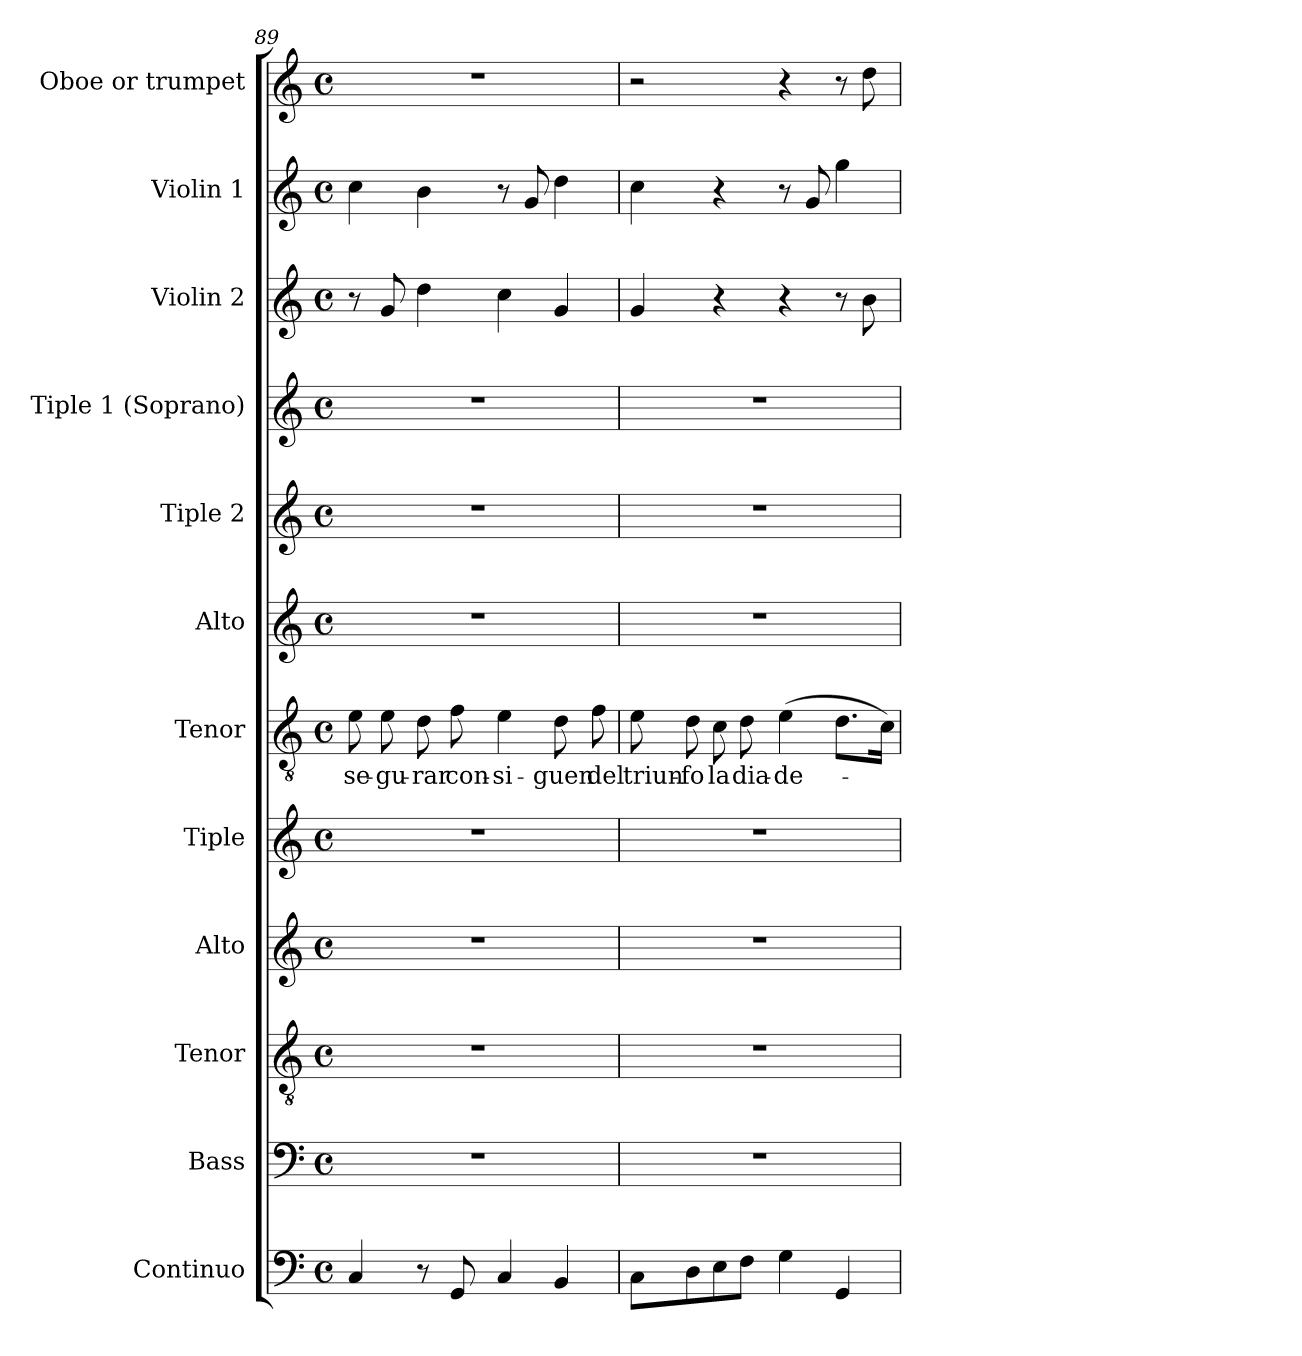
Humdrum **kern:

**kern	**kern	**kern	**kern	**kern	**kern	**text	**kern	**kern	**kern	**kern	**kern	**kern
*part12	*part11	*part10	*part9	*part8	*part7	*part7	*part6	*part5	*part4	*part3	*part2	*part1
*staff12	*staff11	*staff10	*staff9	*staff8	*staff7	*staff7	*staff6	*staff5	*staff4	*staff3	*staff2	*staff1
*I"Continuo	*I"Bass	*I"Tenor	*I"Alto	*I"Tiple	*I"Tenor	*	*I"Alto	*I"Tiple 2	*I"Tiple 1 (Soprano)	*I"Violin 2	*I"Violin 1	*I"Oboe or trumpet
*	*I'B.	*I'T.	*I'A.	*	*I'T.	*	*I'A.	*	*I'S1.	*I'Vln. 2	*I'Vln. 1	*I'Ob.
!!LO:LB:g=z
*clefF4	*clefF4	*clefGv2	*clefG2	*clefG2	*clefGv2	*	*clefG2	*clefG2	*clefG2	*clefG2	*clefG2	*clefG2
*	*	*ITrd7c12	*	*	*ITrd7c12	*	*	*	*	*	*	*
*k[]	*k[]	*k[]	*k[]	*k[]	*k[]	*	*k[]	*k[]	*k[]	*k[]	*k[]	*k[]
*C:	*C:	*C:	*C:	*C:	*C:	*	*C:	*C:	*C:	*C:	*C:	*C:
*M4/4	*M4/4	*M4/4	*M4/4	*M4/4	*M4/4	*	*M4/4	*M4/4	*M4/4	*M4/4	*M4/4	*M4/4
*met(c)	*met(c)	*met(c)	*met(c)	*met(c)	*met(c)	*	*met(c)	*met(c)	*met(c)	*met(c)	*met(c)	*met(c)
=89	=89	=89	=89	=89	=89	=89	=89	=89	=89	=89	=89	=89
!	!	!	!	!	!	!LO:LY:b:color=#000000	!	!	!	!	!	!
4Ci/	1r	1r	1r	1r	8Ei\	-se-	1r	1r	1r	8r	4cci\	1r
!	!	!	!	!	!	!LO:LY:b:color=#000000	!	!	!	!	!	!
.	.	.	.	.	8Ei\	-gu-	.	.	.	8gi/	.	.
!	!	!	!	!	!	!LO:LY:b:color=#000000	!	!	!	!	!	!
8r	.	.	.	.	8Di\	-rar	.	.	.	4ddi\	4bi\	.
!	!	!	!	!	!	!LO:LY:b:color=#000000	!	!	!	!	!	!
8GGi/	.	.	.	.	8Fi\	con-	.	.	.	.	.	.
!	!	!	!	!	!	!LO:LY:b:color=#000000	!	!	!	!	!	!
4Ci/	.	.	.	.	4Ei\	-si-	.	.	.	4cci\	8r	.
.	.	.	.	.	.	.	.	.	.	.	8gi/	.
!	!	!	!	!	!	!LO:LY:b:color=#000000	!	!	!	!	!	!
4BBi/	.	.	.	.	8Di\	-guen	.	.	.	4gi/	4ddi\	.
!	!	!	!	!	!	!LO:LY:b:color=#000000	!	!	!	!	!	!
.	.	.	.	.	8Fi\	del	.	.	.	.	.	.
=90	=90	=90	=90	=90	=90	=90	=90	=90	=90	=90	=90	=90
!	!	!	!	!	!	!LO:LY:b:color=#000000	!	!	!	!	!	!
8Ci\L	1r	1r	1r	1r	8Ei\	triun-	1r	1r	1r	4gi/	4cci\	2r
!	!	!	!	!	!	!LO:LY:b:color=#000000	!	!	!	!	!	!
8Di\	.	.	.	.	8Di\	-fo	.	.	.	.	.	.
!	!	!	!	!	!	!LO:LY:b:color=#000000	!	!	!	!	!	!
8Ei\	.	.	.	.	8Ci\	la	.	.	.	4r	4r	.
!	!	!	!	!	!	!LO:LY:b:color=#000000	!	!	!	!	!	!
8Fi\J	.	.	.	.	8Di\	dia-	.	.	.	.	.	.
!	!	!	!	!	!	!LO:LY:b:color=#000000	!	!	!	!	!	!
4Gi\	.	.	.	.	(4Ei\	-de-	.	.	.	4r	8r	4r
.	.	.	.	.	.	.	.	.	.	.	8gi/	.
4GGi/	.	.	.	.	8.Di\L	.	.	.	.	8r	4ggi\	8r
.	.	.	.	.	.	.	.	.	.	8bi\	.	8ddi\
.	.	.	.	.	16Ci\Jk)	.	.	.	.	.	.	.
=	=	=	=	=	=	=	=	=	=	=	=	=
*-	*-	*-	*-	*-	*-	*-	*-	*-	*-	*-	*-	*-
